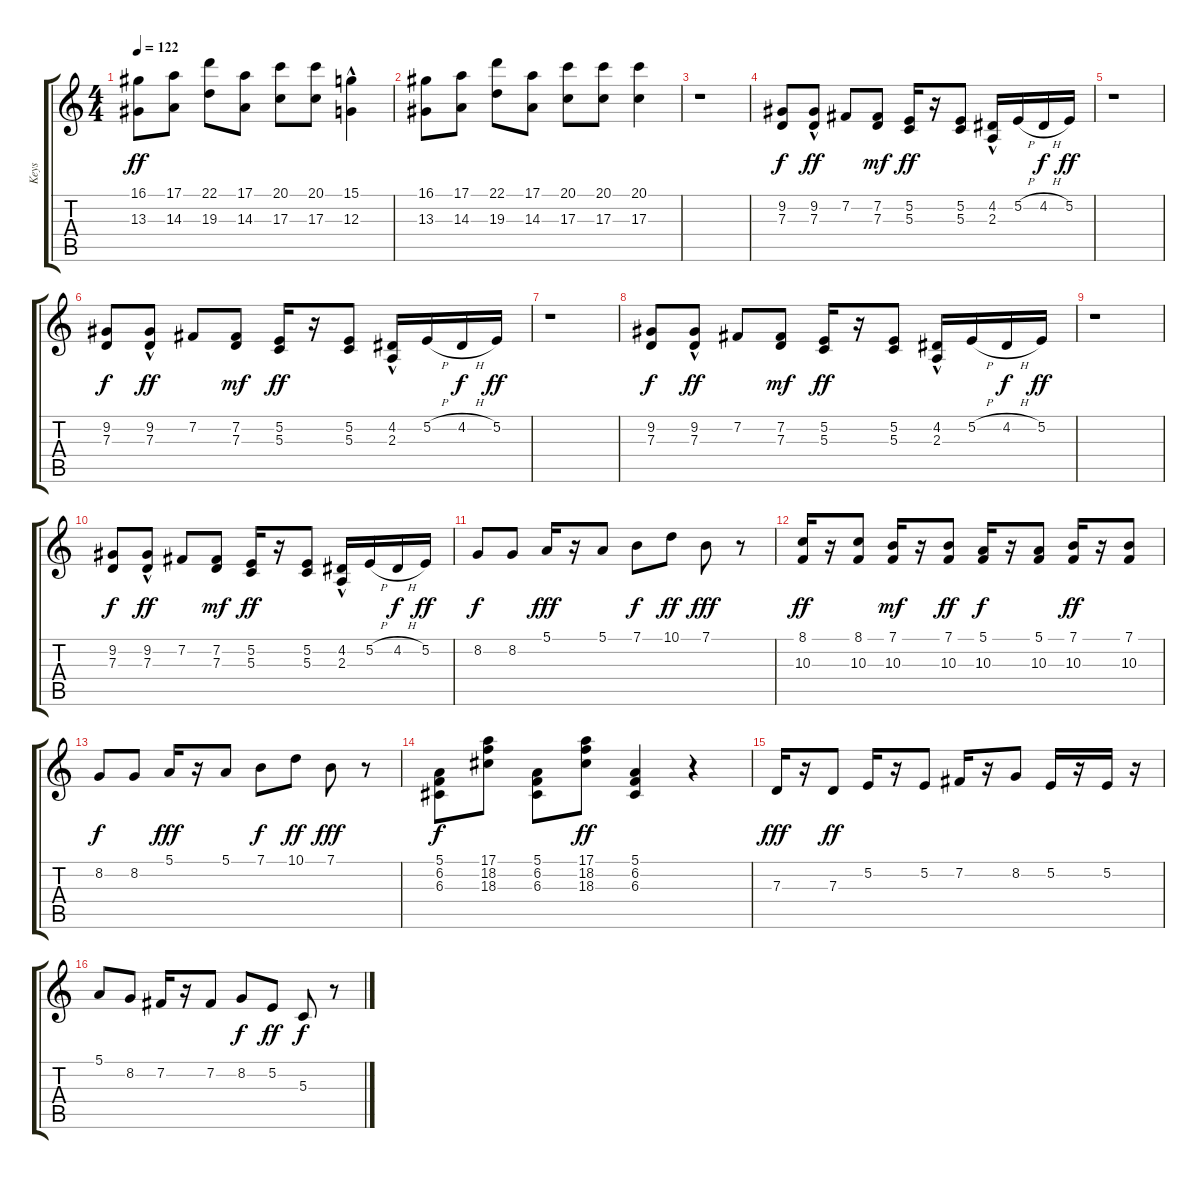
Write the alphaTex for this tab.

\track ("Keys" "Keys") {instrument honkytonkpiano}
\staff {score tabs}
\tuning (E4 B3 G3 D3 A2 E2) {hide}
\ts (4 4)
\tempo 122
\clef g2
\ks c
(16.1 13.3).8{dy ff} (17.1 14.3).8 (22.1 19.3).8 (17.1 14.3).8 (20.1 17.3).8 (20.1 17.3).8 (15.1{hac} 12.3).4 |
(16.1 13.3).8 (17.1 14.3).8 (22.1 19.3).8 (17.1 14.3).8 (20.1 17.3).8 (20.1 17.3).8 (20.1 17.3).4 |
r.1 |
(9.2 7.3).8{dy f} (9.2 7.3{hac}).8{dy ff} 7.2.8 (7.2 7.3).8{dy mf} (5.2 5.3).16{dy ff} r.16 (5.2 5.3).8 (4.2 2.3{hac}).16 5.2{h}.16 4.2{h}.16{dy f} 5.2.16{dy ff} |
r.1 |
(9.2 7.3).8{dy f} (9.2 7.3{hac}).8{dy ff} 7.2.8 (7.2 7.3).8{dy mf} (5.2 5.3).16{dy ff} r.16 (5.2 5.3).8 (4.2 2.3{hac}).16 5.2{h}.16 4.2{h}.16{dy f} 5.2.16{dy ff} |
r.1 |
(9.2 7.3).8{dy f} (9.2 7.3{hac}).8{dy ff} 7.2.8 (7.2 7.3).8{dy mf} (5.2 5.3).16{dy ff} r.16 (5.2 5.3).8 (4.2 2.3{hac}).16 5.2{h}.16 4.2{h}.16{dy f} 5.2.16{dy ff} |
r.1 |
(9.2 7.3).8{dy f} (9.2 7.3{hac}).8{dy ff} 7.2.8 (7.2 7.3).8{dy mf} (5.2 5.3).16{dy ff} r.16 (5.2 5.3).8 (4.2 2.3{hac}).16 5.2{h}.16 4.2{h}.16{dy f} 5.2.16{dy ff} |
8.2.8{dy f} 8.2.8 5.1.16{dy fff} r.16 5.1.8 7.1.8{dy f} 10.1.8{dy ff} 7.1.8{dy fff} r.8 |
(8.1 10.3).16{dy ff} r.16 (8.1 10.3).8 (7.1 10.3).16{dy mf} r.16 (7.1 10.3).8{dy ff} (5.1 10.3).16{dy f} r.16 (5.1 10.3).8 (7.1 10.3).16{dy ff} r.16 (7.1 10.3).8 |
8.2.8{dy f} 8.2.8 5.1.16{dy fff} r.16 5.1.8 7.1.8{dy f} 10.1.8{dy ff} 7.1.8{dy fff} r.8 |
(5.1 6.2 6.3).8{dy f} (17.1 18.2 18.3).8 (5.1 6.2 6.3).8 (17.1 18.2 18.3).8{dy ff} (5.1 6.2 6.3).4 r.4 |
7.3.16{dy fff} r.16 7.3.8{dy ff} 5.2.16 r.16 5.2.8 7.2.16 r.16 8.2.8 5.2.16 r.16 5.2.16 r.16 |
5.1.8 8.2.8 7.2.16 r.16 7.2.8 8.2.8{dy f} 5.2.8{dy ff} 5.3.8{dy f} r.8
